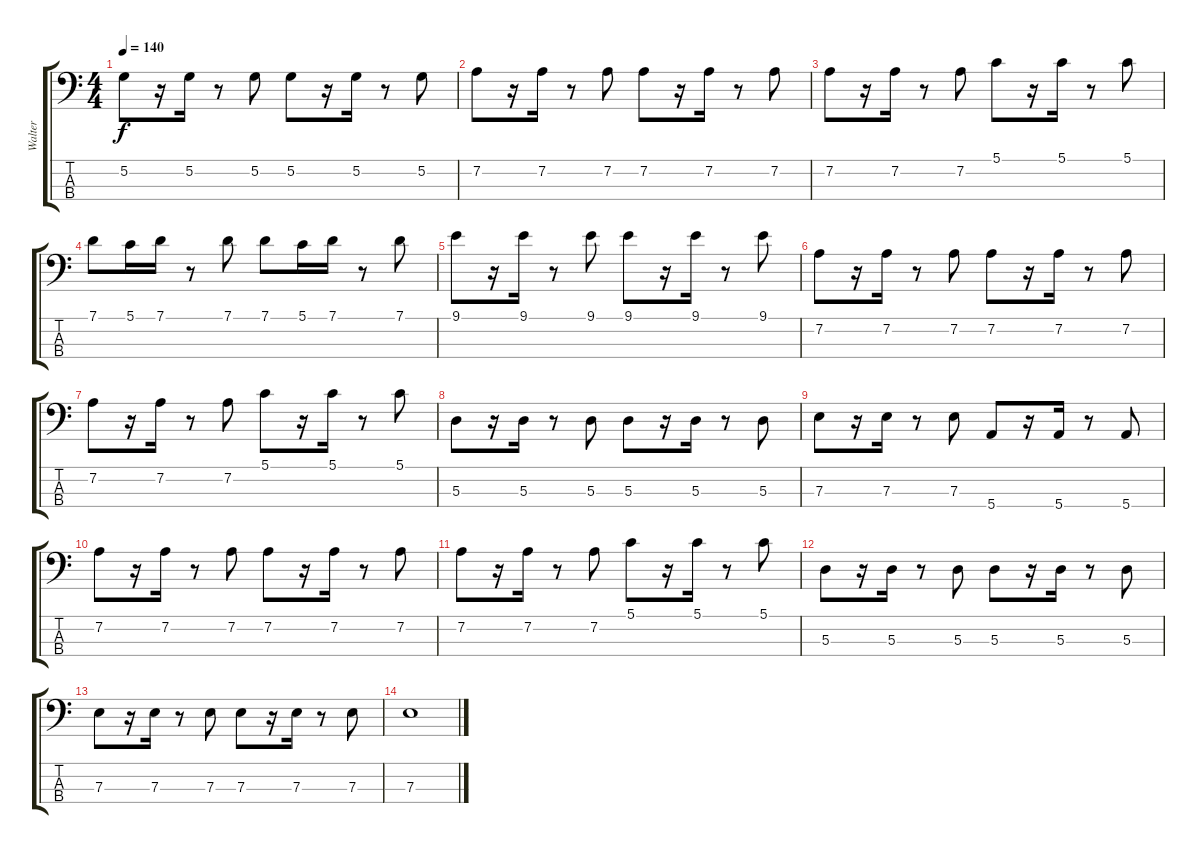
\track ("Walter" "Walter") {instrument electricbassfinger}
\staff {score tabs}
\tuning (G2 D2 A1 E1) {hide}
\ts (4 4)
\tempo 140
\clef f4
\ks c
5.2.8{dy f} r.16 5.2.16 r.8 5.2.8 5.2.8 r.16 5.2.16 r.8 5.2.8 |
7.2.8 r.16 7.2.16 r.8 7.2.8 7.2.8 r.16 7.2.16 r.8 7.2.8 |
7.2.8 r.16 7.2.16 r.8 7.2.8 5.1.8 r.16 5.1.16 r.8 5.1.8 |
7.1.8 5.1.16 7.1.16 r.8 7.1.8 7.1.8 5.1.16 7.1.16 r.8 7.1.8 |
9.1.8 r.16 9.1.16 r.8 9.1.8 9.1.8 r.16 9.1.16 r.8 9.1.8 |
7.2.8 r.16 7.2.16 r.8 7.2.8 7.2.8 r.16 7.2.16 r.8 7.2.8 |
7.2.8 r.16 7.2.16 r.8 7.2.8 5.1.8 r.16 5.1.16 r.8 5.1.8 |
5.3.8 r.16 5.3.16 r.8 5.3.8 5.3.8 r.16 5.3.16 r.8 5.3.8 |
7.3.8 r.16 7.3.16 r.8 7.3.8 5.4.8 r.16 5.4.16 r.8 5.4.8 |
7.2.8 r.16 7.2.16 r.8 7.2.8 7.2.8 r.16 7.2.16 r.8 7.2.8 |
7.2.8 r.16 7.2.16 r.8 7.2.8 5.1.8 r.16 5.1.16 r.8 5.1.8 |
5.3.8 r.16 5.3.16 r.8 5.3.8 5.3.8 r.16 5.3.16 r.8 5.3.8 |
7.3.8 r.16 7.3.16 r.8 7.3.8 7.3.8 r.16 7.3.16 r.8 7.3.8 |
7.3.1
